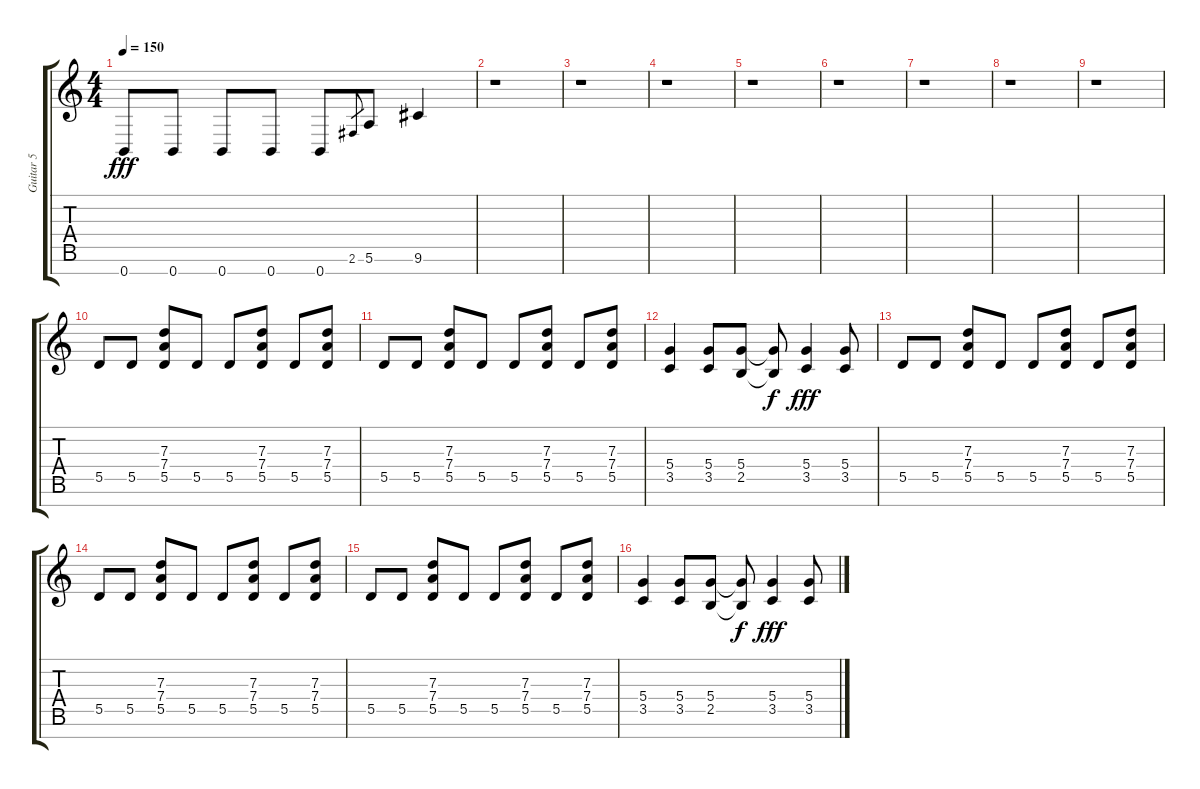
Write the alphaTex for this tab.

\track ("Guitar 5" "Guitar 5") {instrument distortionguitar}
\staff {score tabs}
\tuning (E4 B3 G3 D3 A2 E2 B1) {hide}
\ts (4 4)
\tempo 150
\clef g2
\ks c
0.7.8{dy fff} 0.7.8 0.7.8 0.7.8 0.7.8 2.6.8{gr} 5.6.8 9.6.4 |
r.1 |
r.1 |
r.1 |
r.1 |
r.1 |
r.1 |
r.1 |
r.1 |
5.5.8 5.5.8 (7.3 7.4 5.5).8 5.5.8 5.5.8 (7.3 7.4 5.5).8 5.5.8 (7.3 7.4 5.5).8 |
5.5.8 5.5.8 (7.3 7.4 5.5).8 5.5.8 5.5.8 (7.3 7.4 5.5).8 5.5.8 (7.3 7.4 5.5).8 |
(5.4 3.5).4 (5.4 3.5).8 (5.4 2.5).8 (5.4{t} 2.5{t}).8{dy f} (5.4 3.5).4{dy fff} (5.4 3.5).8 |
5.5.8 5.5.8 (7.3 7.4 5.5).8 5.5.8 5.5.8 (7.3 7.4 5.5).8 5.5.8 (7.3 7.4 5.5).8 |
5.5.8 5.5.8 (7.3 7.4 5.5).8 5.5.8 5.5.8 (7.3 7.4 5.5).8 5.5.8 (7.3 7.4 5.5).8 |
5.5.8 5.5.8 (7.3 7.4 5.5).8 5.5.8 5.5.8 (7.3 7.4 5.5).8 5.5.8 (7.3 7.4 5.5).8 |
(5.4 3.5).4 (5.4 3.5).8 (5.4 2.5).8 (5.4{t} 2.5{t}).8{dy f} (5.4 3.5).4{dy fff} (5.4 3.5).8
